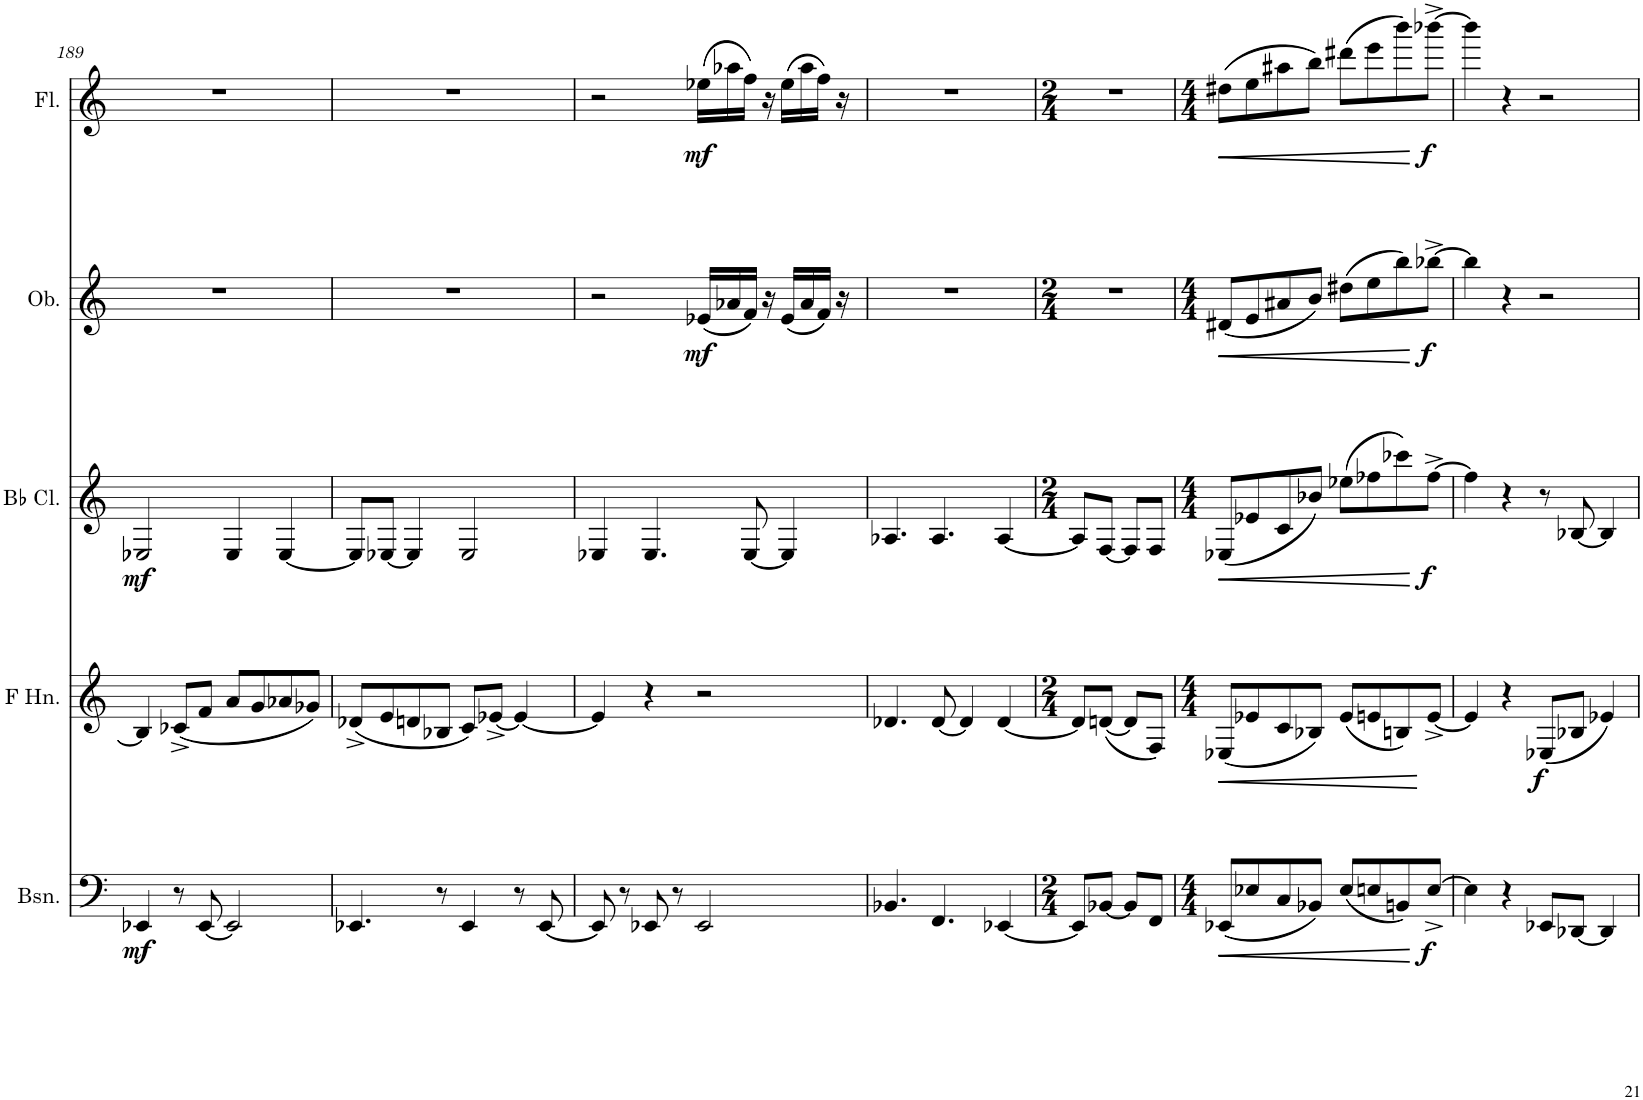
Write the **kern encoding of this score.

**kern	**dynam	**kern	**dynam	**kern	**dynam	**kern	**dynam	**kern	**dynam
*part5	*part5	*part4	*part4	*part3	*part3	*part2	*part2	*part1	*part1
*staff5	*staff5	*staff4	*staff4	*staff3	*staff3	*staff2	*staff2	*staff1	*staff1
*I"Bassoon	*	*I"Horn in F	*	*I"Bb Clarinet	*	*I"English Horn	*	*I"Flute	*
*I'Bsn.	*	*	*	*I'Bb Cl.	*	*I'E. Hn.	*	*I'Fl.	*
!!LO:PB:g=z
*clefF4	*	*clefG2	*	*clefG2	*	*clefG2	*	*clefG2	*
*	*	*ITrd4c7	*	*ITrd1c2	*	*ITrd4c7	*	*	*
*k[]	*	*k[]	*	*k[]	*	*k[]	*	*k[]	*
*M4/4	*	*M4/4	*	*M4/4	*	*M4/4	*	*M4/4	*
=189	=189	=189	=189	=189	=189	=189	=189	=189	=189
!	!LO:DY:b	!	!	!	!LO:DY:b	!	!	!	!
4EE-X/	mf	4B-/]	.	2E-X/	mf	1r	.	1r	.
8r	.	(8c-X^/L	.	.	.	.	.	.	.
[8EE-/	.	8f/J	.	.	.	.	.	.	.
2EE-/]	.	8a/L	.	4E-/	.	.	.	.	.
.	.	8g/	.	.	.	.	.	.	.
.	.	8a-X/	.	[4E-/	.	.	.	.	.
.	.	8g-X/J)	.	.	.	.	.	.	.
=190	=190	=190	=190	=190	=190	=190	=190	=190	=190
4.EE-X/	.	(8d-X^/L	.	8E-/L]	.	1r	.	1r	.
.	.	8e/	.	[8E-X/J	.	.	.	.	.
.	.	8dn/	.	4E-/]	.	.	.	.	.
8r	.	8B-X/J	.	.	.	.	.	.	.
4EE-/	.	8c/L)	.	2E-/	.	.	.	.	.
.	.	[8e-X^/J	.	.	.	.	.	.	.
8r	.	4e-/_	.	.	.	.	.	.	.
[8EE-/	.	.	.	.	.	.	.	.	.
=191	=191	=191	=191	=191	=191	=191	=191	=191	=191
8EE-/]	.	4e-/]	.	4E-X/	.	2r	.	2r	.
8r	.	.	.	.	.	.	.	.	.
8EE-X/	.	4r	.	4.E-/	.	.	.	.	.
8r	.	.	.	.	.	.	.	.	.
!	!	!	!	!	!	!	!LO:DY:b	!	!LO:DY:b
2EE-/	.	2r	.	.	.	(16e-X/LL	mf	(16ee-X\LL	mf
.	.	.	.	.	.	16a-X/	.	16aa-X\	.
.	.	.	.	[8E-/	.	16f/JJ)	.	16ff\JJ)	.
.	.	.	.	.	.	16r	.	16r	.
.	.	.	.	4E-/]	.	(16e-/LL	.	(16ee-\LL	.
.	.	.	.	.	.	16a-/	.	16aa-\	.
.	.	.	.	.	.	16f/JJ)	.	16ff\JJ)	.
.	.	.	.	.	.	16r	.	16r	.
=192	=192	=192	=192	=192	=192	=192	=192	=192	=192
4.BB-X/	.	4.d-X/	.	4.A-X/	.	1r	.	1r	.
4.FF/	.	[8d-/	.	4.A-/	.	.	.	.	.
.	.	4d-/]	.	.	.	.	.	.	.
[4EE-X/	.	[4d-/	.	[4A-/	.	.	.	.	.
=193	=193	=193	=193	=193	=193	=193	=193	=193	=193
*M2/4	*	*M2/4	*	*M2/4	*	*M2/4	*	*M2/4	*
8EE-/L]	.	8d-/L]	.	8A-/L]	.	2r	.	2r	.
[8BB-X/J	.	([8dn/J	.	[8F/J	.	.	.	.	.
8BB-/L]	.	8d/L]	.	8F/L]	.	.	.	.	.
8FF/J	.	8F/J)	.	8F/J	.	.	.	.	.
=194	=194	=194	=194	=194	=194	=194	=194	=194	=194
*M4/4	*	*M4/4	*	*M4/4	*	*M4/4	*	*M4/4	*
!	!	!	!	!	!	!	!	!	!LO:HP:b
(8EE-X/L	.	(8E-X/L	.	(8E-X/L	.	(8d#X/L	.	(8dd#X\L	<
8E-X/	.	8e-X/	.	8e-X/	.	8e/	.	8ee\	.
8C/	.	8c/	.	8c/	.	8a#X/	.	8aa#X\	.
8BB-X/J)	.	8B-X/J)	.	8b-X/J)	.	8b/J)	.	8bb\J)	.
(8E-/L	.	(8e-/L	.	(8ee-X\L	.	(8dd#X\L	.	(8ddd#X\L	.
8En/	.	8en/	.	8ff-X\	.	8ee\	.	8eee\	.
8BBn/)	.	8Bn/)	.	8ccc-X\)	.	8bb\)	.	8bbb\)	.
!	!LO:DY:b	!	!	!	!LO:DY:b	!	!LO:DY:b	!	!LO:DY:n=1:b
[8E^/J	f	[8e^/J	.	[8ff-^\J	f	[8bb-X^\J	f	[8bbb-X^\J	[ f
=195	=195	=195	=195	=195	=195	=195	=195	=195	=195
4E\]	.	4e/]	.	4ff-\]	.	4bb-\]	.	4bbb-\]	.
4r	.	4r	.	4r	.	4r	.	4r	.
!	!	!	!LO:DY:b	!	!	!	!	!	!
8EE-X/L	.	(8E-X/L	f	8r	.	2r	.	2r	.
[8DD-X/J	.	8B-X/J	.	[8B-X/	.	.	.	.	.
4DD-/]	.	4e-X/)	.	4B-/]	.	.	.	.	.
=	=	=	=	=	=	=	=	=	=
*-	*-	*-	*-	*-	*-	*-	*-	*-	*-
